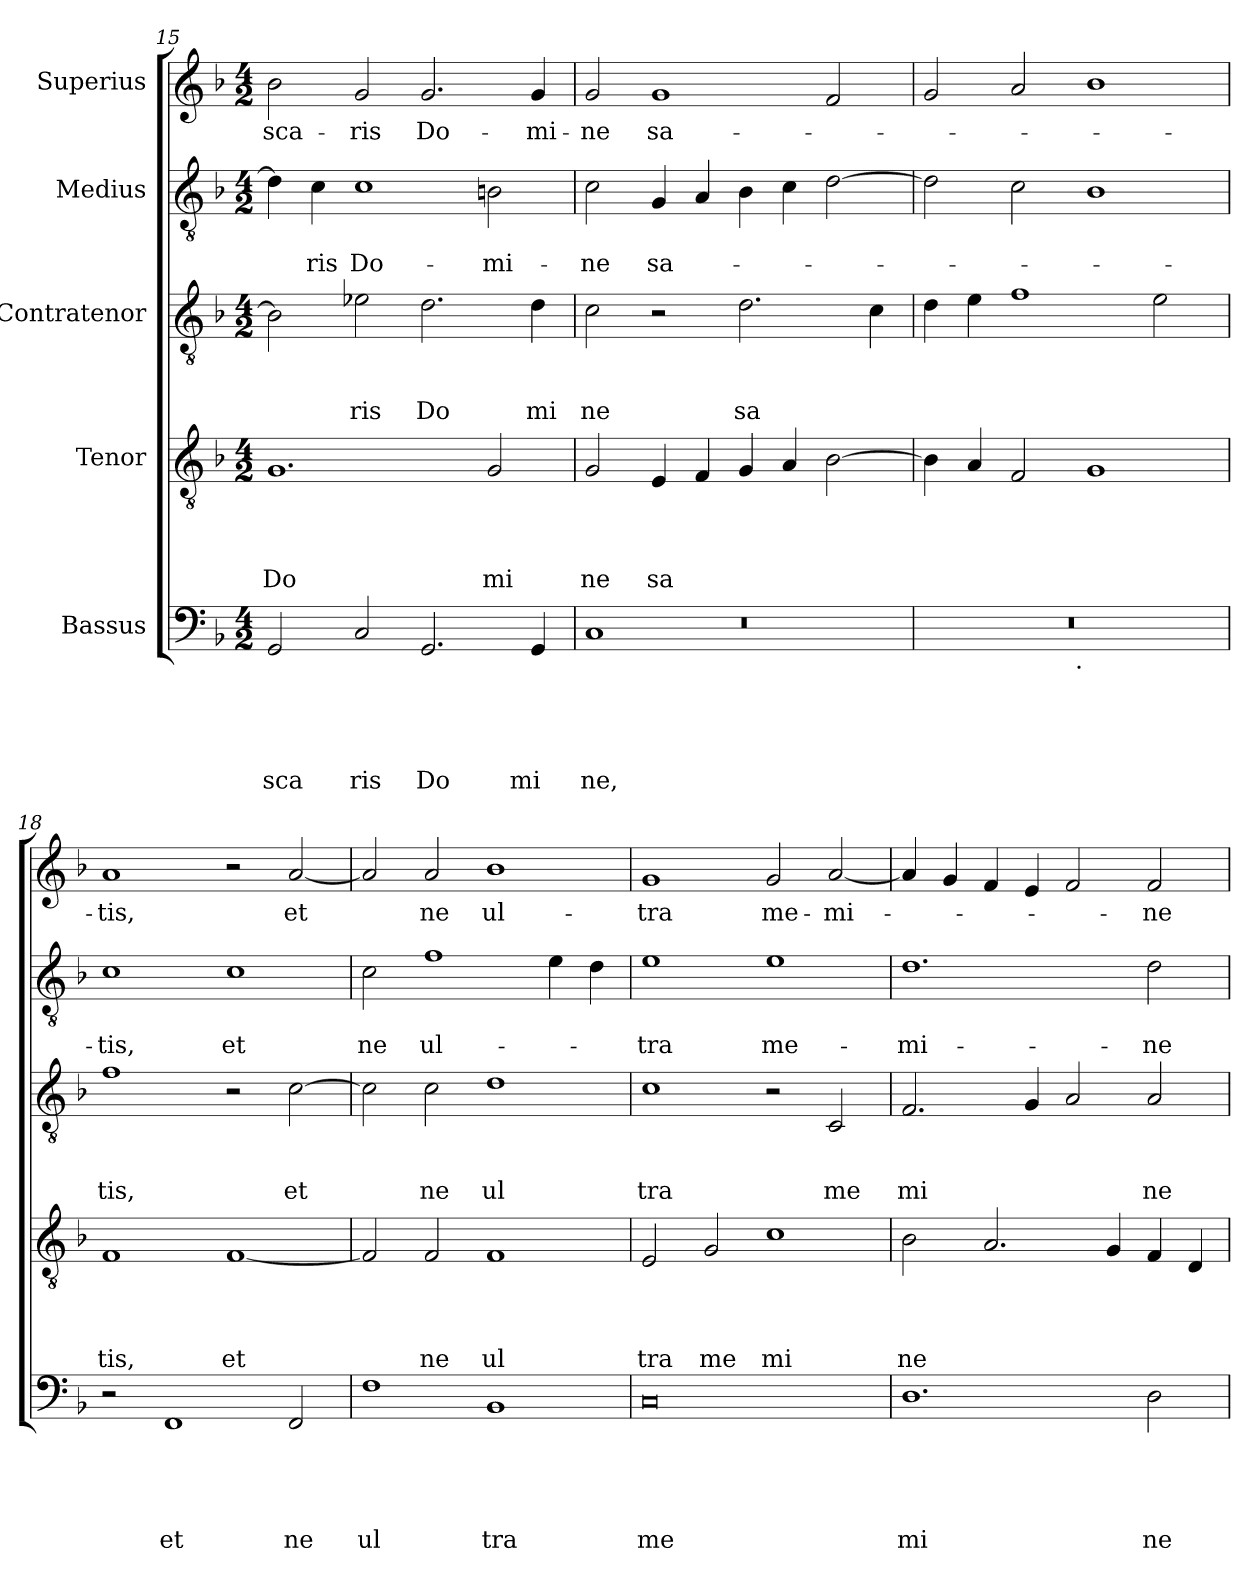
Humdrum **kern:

**kern	**text	**text	**text	**text	**text	**kern	**text	**text	**text	**text	**kern	**text	**text	**text	**kern	**text	**text	**kern	**text
*part5	*part5	*part5	*part5	*part5	*part5	*part4	*part4	*part4	*part4	*part4	*part3	*part3	*part3	*part3	*part2	*part2	*part2	*part1	*part1
*staff5	*staff5	*staff5	*staff5	*staff5	*staff5	*staff4	*staff4	*staff4	*staff4	*staff4	*staff3	*staff3	*staff3	*staff3	*staff2	*staff2	*staff2	*staff1	*staff1
*I"Bassus	*	*	*	*	*	*I"Tenor	*	*	*	*	*I"Contratenor	*	*	*	*I"Medius	*	*	*I"Superius	*
!!LO:LB:g=z
*clefF4	*	*	*	*	*	*clefGv2	*	*	*	*	*clefGv2	*	*	*	*clefGv2	*	*	*clefG2	*
*ITrd-3c-5	*	*	*	*	*	*	*	*	*	*	*ITrd-3c-5	*	*	*	*ITrd-3c-5	*	*	*ITrd-3c-5	*
*k[b-e-]	*	*	*	*	*	*k[b-]	*	*	*	*	*k[b-e-]	*	*	*	*k[b-e-]	*	*	*k[b-e-]	*
*B-:	*	*	*	*	*	*F:	*	*	*	*	*B-:	*	*	*	*B-:	*	*	*B-:	*
*M4/2	*	*	*	*	*	*M4/2	*	*	*	*	*M4/2	*	*	*	*M4/2	*	*	*M4/2	*
=15	=15	=15	=15	=15	=15	=15	=15	=15	=15	=15	=15	=15	=15	=15	=15	=15	=15	=15	=15
!	!	!	!	!	!LO:LY:b	!	!	!	!	!LO:LY:b	!	!	!	!	!	!	!	!	!LO:LY:b
2C/	.	.	.	.	sca	1.G	.	.	.	Do	2e-\]	.	.	.	4g\]	.	.	2ee-\	sca-
!	!	!	!	!	!	!	!	!	!	!	!	!	!	!	!	!	!LO:LY:b	!	!
.	.	.	.	.	.	.	.	.	.	.	.	.	.	.	4f\	.	ris	.	.
!	!	!	!	!	!LO:LY:b	!	!	!	!	!	!	!	!	!LO:LY:b	!	!	!LO:LY:b	!	!LO:LY:b
2F/	.	.	.	.	ris	.	.	.	.	.	2a-X\	.	.	-ris	1f	.	Do-	2cc/	-ris
!	!	!	!	!	!LO:LY:b	!	!	!	!	!	!	!	!	!LO:LY:b	!	!	!	!	!LO:LY:b
2.C/	.	.	.	.	Do	.	.	.	.	.	2.g\	.	.	Do	.	.	.	2.cc/	Do-
!	!	!	!	!	!	!	!	!	!	!LO:LY:b	!	!	!	!	!	!	!LO:LY:b	!	!
.	.	.	.	.	.	2G/	.	.	.	mi	.	.	.	.	2en\	.	-mi-	.	.
!	!	!	!	!	!LO:LY:b	!	!	!	!	!	!	!	!	!LO:LY:b	!	!	!	!	!LO:LY:b
4C/	.	.	.	.	mi	.	.	.	.	.	4g\	.	.	mi	.	.	.	4cc/	-mi-
=16	=16	=16	=16	=16	=16	=16	=16	=16	=16	=16	=16	=16	=16	=16	=16	=16	=16	=16	=16
*^	*	*	*	*	*	*	*	*	*	*	*	*	*	*	*	*	*	*	*
*	*^	*	*	*	*	*	*	*	*	*	*	*	*	*	*	*	*	*	*	*
!	!	!LO:N:vis=1	!	!	!	!	!LO:LY:b	!	!	!	!	!LO:LY:b	!	!	!	!LO:LY:b	!	!	!LO:LY:b	!	!LO:LY:b
0ryy	1F	0r	.	.	.	.	ne,	2G/	.	.	.	ne	2f\	.	.	ne	2f\	.	-ne	2cc/	-ne
!	!	!	!	!	!	!	!	!	!	!	!	!LO:LY:b	!	!	!	!	!	!	!LO:LY:b	!	!LO:LY:b
.	.	.	.	.	.	.	.	4E/	.	.	.	sa	2r	.	.	.	4c/	.	sa-	1cc	sa-
.	.	.	.	.	.	.	.	4F/	.	.	.	.	.	.	.	.	4d/	.	.	.	.
!	!	!	!	!	!	!	!	!	!	!	!	!	!	!	!	!LO:LY:b	!	!	!	!	!
.	1ryy	.	.	.	.	.	.	4G/	.	.	.	.	2.g\	.	.	sa	4e-\	.	.	.	.
.	.	.	.	.	.	.	.	4A/	.	.	.	.	.	.	.	.	4f\	.	.	.	.
.	.	.	.	.	.	.	.	[>2B-\	.	.	.	.	.	.	.	.	[>2g\	.	.	2b-/	.
.	.	.	.	.	.	.	.	.	.	.	.	.	4f\	.	.	.	.	.	.	.	.
*	*v	*v	*	*	*	*	*	*	*	*	*	*	*	*	*	*	*	*	*	*	*
=17	=17	=17	=17	=17	=17	=17	=17	=17	=17	=17	=17	=17	=17	=17	=17	=17	=17	=17	=17	=17
0r	2ryy	.	.	.	.	.	4B-\]	.	.	.	.	4g\	.	.	.	2g\]	.	.	2cc/	.
.	.	.	.	.	.	.	4A/	.	.	.	.	4a\	.	.	.	.	.	.	.	.
.	4...ryy	.	.	.	.	.	2F/	.	.	.	.	1b-	.	.	.	2f\	.	.	2dd/	.
!	!LO:TX:b:t=.	!	!	!	!	!	!	!	!	!	!	!	!	!	!	!	!	!	!	!
.	1ryy	.	.	.	.	.	.	.	.	.	.	.	.	.	.	.	.	.	.	.
.	.	.	.	.	.	.	1G	.	.	.	.	.	.	.	.	1e-	.	.	1ee-	.
.	.	.	.	.	.	.	.	.	.	.	.	2a\	.	.	.	.	.	.	.	.
.	32ryy	.	.	.	.	.	.	.	.	.	.	.	.	.	.	.	.	.	.	.
=18	=18	=18	=18	=18	=18	=18	=18	=18	=18	=18	=18	=18	=18	=18	=18	=18	=18	=18	=18	=18
!	!	!	!	!	!	!	!	!	!	!	!LO:LY:b	!	!	!	!LO:LY:b	!	!	!LO:LY:b	!	!LO:LY:b
*v	*v	*	*	*	*	*	*	*	*	*	*	*	*	*	*	*	*	*	*	*
2r	.	.	.	.	.	1F	.	.	.	tis,	1b-	.	.	tis,	1f	.	-tis,	1dd	-tis,
!	!	!	!	!	!LO:LY:b	!	!	!	!	!	!	!	!	!	!	!	!	!	!
1BB-	.	.	.	.	et	.	.	.	.	.	.	.	.	.	.	.	.	.	.
!	!	!	!	!	!	!	!	!	!	!LO:LY:b	!	!	!	!	!	!	!LO:LY:b	!	!
.	.	.	.	.	.	[<1F	.	.	.	et	2r	.	.	.	1f	.	et	2r	.
!	!	!	!	!	!LO:LY:b	!	!	!	!	!	!	!	!	!LO:LY:b	!	!	!	!	!LO:LY:b
2BB-/	.	.	.	.	ne	.	.	.	.	.	[>2f\	.	.	et	.	.	.	[<2dd/	et
=19	=19	=19	=19	=19	=19	=19	=19	=19	=19	=19	=19	=19	=19	=19	=19	=19	=19	=19	=19
!	!	!	!	!	!LO:LY:b	!	!	!	!	!	!	!	!	!	!	!	!LO:LY:b	!	!
1B-	.	.	.	.	ul	2F/]	.	.	.	.	2f\]	.	.	.	2f\	.	ne	2dd/]	.
!	!	!	!	!	!	!	!	!	!	!LO:LY:b	!	!	!	!LO:LY:b	!	!	!LO:LY:b	!	!LO:LY:b
.	.	.	.	.	.	2F/	.	.	.	ne	2f\	.	.	ne	1b-	.	ul-	2dd/	ne
!	!	!	!	!	!LO:LY:b	!	!	!	!	!LO:LY:b	!	!	!	!LO:LY:b	!	!	!	!	!LO:LY:b
1E-	.	.	.	.	tra	1F	.	.	.	ul	1g	.	.	ul	.	.	.	1ee-	ul-
.	.	.	.	.	.	.	.	.	.	.	.	.	.	.	4a\	.	.	.	.
.	.	.	.	.	.	.	.	.	.	.	.	.	.	.	4g\	.	.	.	.
=20	=20	=20	=20	=20	=20	=20	=20	=20	=20	=20	=20	=20	=20	=20	=20	=20	=20	=20	=20
!	!	!	!	!	!LO:LY:b	!	!	!	!	!LO:LY:b	!	!	!	!LO:LY:b	!	!	!LO:LY:b	!	!LO:LY:b
0F	.	.	.	.	me	2E/	.	.	.	tra	1f	.	.	tra	1a	.	-tra	1cc	-tra
!	!	!	!	!	!	!	!	!	!	!LO:LY:b	!	!	!	!	!	!	!	!	!
.	.	.	.	.	.	2G/	.	.	.	me	.	.	.	.	.	.	.	.	.
!	!	!	!	!	!	!	!	!	!	!LO:LY:b	!	!	!	!	!	!	!LO:LY:b	!	!LO:LY:b
.	.	.	.	.	.	1c	.	.	.	mi	2r	.	.	.	1a	.	me-	2cc/	me-
!	!	!	!	!	!	!	!	!	!	!	!	!	!	!LO:LY:b	!	!	!	!	!LO:LY:b
.	.	.	.	.	.	.	.	.	.	.	2F/	.	.	me	.	.	.	[<2dd/	-mi-
=21	=21	=21	=21	=21	=21	=21	=21	=21	=21	=21	=21	=21	=21	=21	=21	=21	=21	=21	=21
!	!	!	!	!	!LO:LY:b	!	!	!	!	!LO:LY:b	!	!	!	!LO:LY:b	!	!	!LO:LY:b	!	!
1.G	.	.	.	.	mi	2B-\	.	.	.	ne	2.B-/	.	.	mi	1.g	.	-mi-	4dd/]	.
.	.	.	.	.	.	.	.	.	.	.	.	.	.	.	.	.	.	4cc/	.
.	.	.	.	.	.	2.A/	.	.	.	.	.	.	.	.	.	.	.	4b-/	.
.	.	.	.	.	.	.	.	.	.	.	4c/	.	.	.	.	.	.	4a/	.
.	.	.	.	.	.	.	.	.	.	.	2d/	.	.	.	.	.	.	2b-/	.
.	.	.	.	.	.	4G/	.	.	.	.	.	.	.	.	.	.	.	.	.
!	!	!	!	!	!LO:LY:b	!	!	!	!	!	!	!	!	!LO:LY:b	!	!	!LO:LY:b	!	!LO:LY:b
2G\	.	.	.	.	ne	4F/	.	.	.	.	2d/	.	.	ne	2g\	.	-ne-	2b-/	-ne-
.	.	.	.	.	.	4D/	.	.	.	.	.	.	.	.	.	.	.	.	.
=	=	=	=	=	=	=	=	=	=	=	=	=	=	=	=	=	=	=	=
*-	*-	*-	*-	*-	*-	*-	*-	*-	*-	*-	*-	*-	*-	*-	*-	*-	*-	*-	*-
